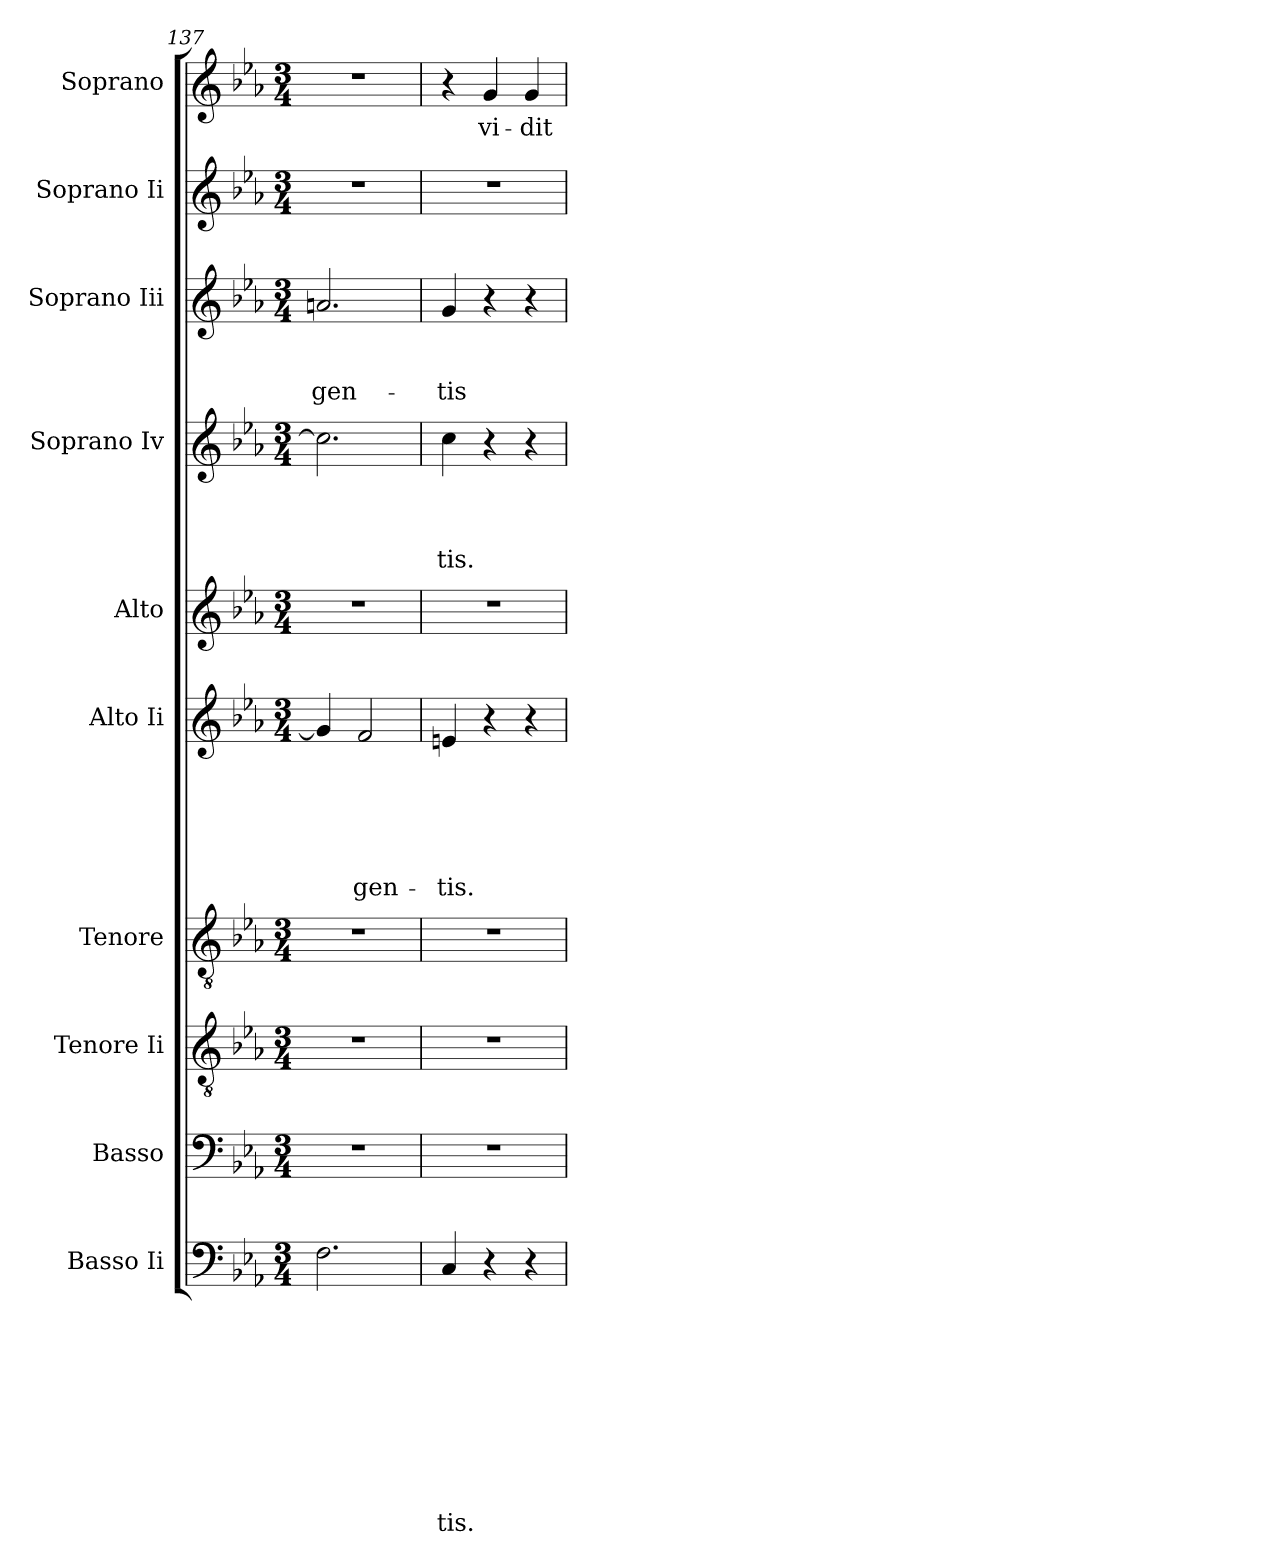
**kern	**text	**text	**text	**text	**text	**text	**text	**text	**text	**text	**kern	**kern	**kern	**kern	**text	**text	**text	**text	**text	**text	**kern	**kern	**text	**text	**text	**text	**kern	**text	**text	**text	**kern	**kern	**text
*part10	*part10	*part10	*part10	*part10	*part10	*part10	*part10	*part10	*part10	*part10	*part9	*part8	*part7	*part6	*part6	*part6	*part6	*part6	*part6	*part6	*part5	*part4	*part4	*part4	*part4	*part4	*part3	*part3	*part3	*part3	*part2	*part1	*part1
*staff10	*staff10	*staff10	*staff10	*staff10	*staff10	*staff10	*staff10	*staff10	*staff10	*staff10	*staff9	*staff8	*staff7	*staff6	*staff6	*staff6	*staff6	*staff6	*staff6	*staff6	*staff5	*staff4	*staff4	*staff4	*staff4	*staff4	*staff3	*staff3	*staff3	*staff3	*staff2	*staff1	*staff1
*I"Basso Ii	*	*	*	*	*	*	*	*	*	*	*I"Basso	*I"Tenore Ii	*I"Tenore	*I"Alto Ii	*	*	*	*	*	*	*I"Alto	*I"Soprano Iv	*	*	*	*	*I"Soprano Iii	*	*	*	*I"Soprano Ii	*I"Soprano	*
!!LO:LB:g=z
*clefF4	*	*	*	*	*	*	*	*	*	*	*clefF4	*clefGv2	*clefGv2	*clefG2	*	*	*	*	*	*	*clefG2	*clefG2	*	*	*	*	*clefG2	*	*	*	*clefG2	*clefG2	*
*k[b-e-a-]	*	*	*	*	*	*	*	*	*	*	*k[b-e-a-]	*k[b-e-a-]	*k[b-e-a-]	*k[b-e-a-]	*	*	*	*	*	*	*k[b-e-a-]	*k[b-e-a-]	*	*	*	*	*k[b-e-a-]	*	*	*	*k[b-e-a-]	*k[b-e-a-]	*
*E-:	*	*	*	*	*	*	*	*	*	*	*E-:	*E-:	*E-:	*E-:	*	*	*	*	*	*	*E-:	*E-:	*	*	*	*	*E-:	*	*	*	*E-:	*E-:	*
*M3/4	*	*	*	*	*	*	*	*	*	*	*M3/4	*M3/4	*M3/4	*M3/4	*	*	*	*	*	*	*M3/4	*M3/4	*	*	*	*	*M3/4	*	*	*	*M3/4	*M3/4	*
=137	=137	=137	=137	=137	=137	=137	=137	=137	=137	=137	=137	=137	=137	=137	=137	=137	=137	=137	=137	=137	=137	=137	=137	=137	=137	=137	=137	=137	=137	=137	=137	=137	=137
!	!	!	!	!	!	!	!	!	!	!	!LO:N:vis=1	!LO:N:vis=1	!LO:N:vis=1	!	!	!	!	!	!	!	!LO:N:vis=1	!	!	!	!	!	!	!	!	!LO:LY:b	!LO:N:vis=1	!LO:N:vis=1	!
2.F\	.	.	.	.	.	.	.	.	.	.	2.r	2.r	2.r	4g/]	.	.	.	.	.	.	2.r	2.cc\]	.	.	.	.	2.an/	.	.	gen-	2.r	2.r	.
!	!	!	!	!	!	!	!	!	!	!	!	!	!	!	!	!	!	!	!	!LO:LY:b	!	!	!	!	!	!	!	!	!	!	!	!	!
.	.	.	.	.	.	.	.	.	.	.	.	.	.	2f/	.	.	.	.	.	gen-	.	.	.	.	.	.	.	.	.	.	.	.	.
=138	=138	=138	=138	=138	=138	=138	=138	=138	=138	=138	=138	=138	=138	=138	=138	=138	=138	=138	=138	=138	=138	=138	=138	=138	=138	=138	=138	=138	=138	=138	=138	=138	=138
!	!	!	!	!	!	!	!	!	!	!LO:LY:b	!LO:N:vis=1	!LO:N:vis=1	!LO:N:vis=1	!	!	!	!	!	!	!LO:LY:b	!LO:N:vis=1	!	!	!	!	!LO:LY:b	!	!	!	!LO:LY:b	!LO:N:vis=1	!	!
4C/	.	.	.	.	.	.	.	.	.	-tis.	2.r	2.r	2.r	4en/	.	.	.	.	.	-tis.	2.r	4cc\	.	.	.	-tis.	4g/	.	.	-tis	2.r	4r	.
!	!	!	!	!	!	!	!	!	!	!	!	!	!	!	!	!	!	!	!	!	!	!	!	!	!	!	!	!	!	!	!	!	!LO:LY:b
4r	.	.	.	.	.	.	.	.	.	.	.	.	.	4r	.	.	.	.	.	.	.	4r	.	.	.	.	4r	.	.	.	.	4g/	vi-
!	!	!	!	!	!	!	!	!	!	!	!	!	!	!	!	!	!	!	!	!	!	!	!	!	!	!	!	!	!	!	!	!	!LO:LY:b
4r	.	.	.	.	.	.	.	.	.	.	.	.	.	4r	.	.	.	.	.	.	.	4r	.	.	.	.	4r	.	.	.	.	4g/	-dit
=	=	=	=	=	=	=	=	=	=	=	=	=	=	=	=	=	=	=	=	=	=	=	=	=	=	=	=	=	=	=	=	=	=
*-	*-	*-	*-	*-	*-	*-	*-	*-	*-	*-	*-	*-	*-	*-	*-	*-	*-	*-	*-	*-	*-	*-	*-	*-	*-	*-	*-	*-	*-	*-	*-	*-	*-
